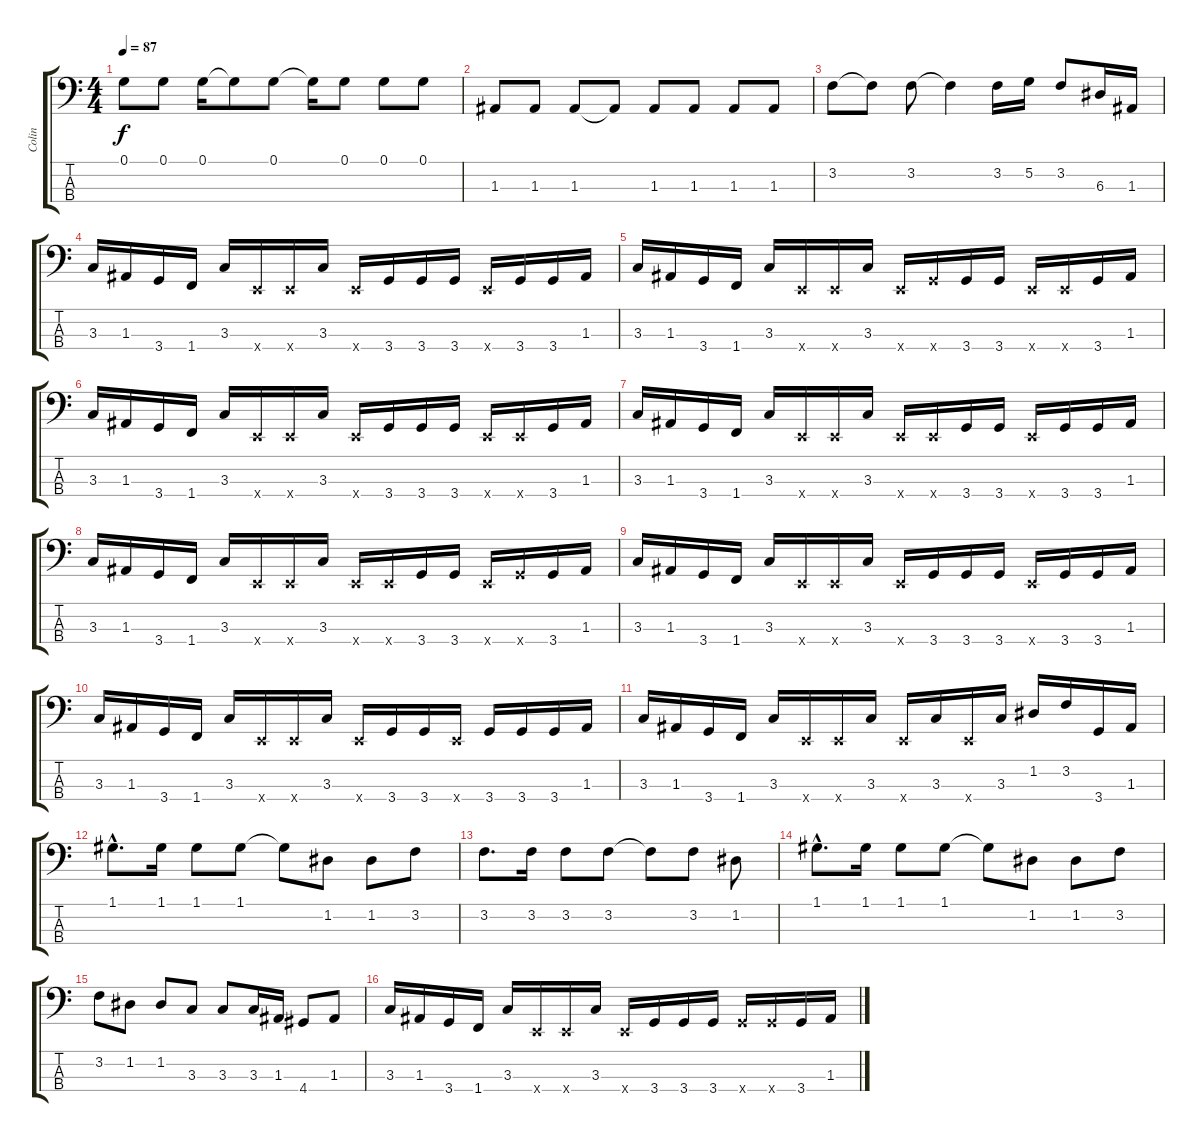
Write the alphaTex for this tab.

\track ("Colin" "Colin") {instrument electricbasspick}
\staff {score tabs}
\tuning (G2 D2 A1 E1) {hide}
\ts (4 4)
\tempo 87
\clef f4
\ks c
0.1.8{dy f} 0.1.8 0.1.16 0.1{t}.8 0.1.8 0.1{t}.16 0.1.8 0.1.8 0.1.8 |
1.3.8 1.3.8 1.3.8 1.3{t}.8 1.3.8 1.3.8 1.3.8 1.3.8 |
3.2.8 3.2{t}.8 3.2.8 3.2{t}.4 3.2.16 5.2.16 3.2.8 6.3.16 1.3.16 |
3.3.16 1.3.16 3.4.16 1.4.16 3.3.16 0.4{x}.16 0.4{x}.16 3.3.16 0.4{x}.16 3.4.16 3.4.16 3.4.16 0.4{x}.16 3.4.16 3.4.16 1.3.16 |
3.3.16 1.3.16 3.4.16 1.4.16 3.3.16 0.4{x}.16 0.4{x}.16 3.3.16 0.4{x}.16 3.4{x}.16 3.4.16 3.4.16 0.4{x}.16 0.4{x}.16 3.4.16 1.3.16 |
3.3.16 1.3.16 3.4.16 1.4.16 3.3.16 0.4{x}.16 0.4{x}.16 3.3.16 0.4{x}.16 3.4.16 3.4.16 3.4.16 0.4{x}.16 0.4{x}.16 3.4.16 1.3.16 |
3.3.16 1.3.16 3.4.16 1.4.16 3.3.16 0.4{x}.16 0.4{x}.16 3.3.16 0.4{x}.16 0.4{x}.16 3.4.16 3.4.16 0.4{x}.16 3.4.16 3.4.16 1.3.16 |
3.3.16 1.3.16 3.4.16 1.4.16 3.3.16 0.4{x}.16 0.4{x}.16 3.3.16 0.4{x}.16 0.4{x}.16 3.4.16 3.4.16 0.4{x}.16 3.4{x}.16 3.4.16 1.3.16 |
3.3.16 1.3.16 3.4.16 1.4.16 3.3.16 0.4{x}.16 0.4{x}.16 3.3.16 0.4{x}.16 3.4.16 3.4.16 3.4.16 0.4{x}.16 3.4.16 3.4.16 1.3.16 |
3.3.16 1.3.16 3.4.16 1.4.16 3.3.16 0.4{x}.16 0.4{x}.16 3.3.16 0.4{x}.16 3.4.16 3.4.16 0.4{x}.16 3.4.16 3.4.16 3.4.16 1.3.16 |
3.3.16 1.3.16 3.4.16 1.4.16 3.3.16 0.4{x}.16 0.4{x}.16 3.3.16 0.4{x}.16 3.3.16 0.4{x}.16 3.3.16 1.2.16 3.2.16 3.4.16 1.3.16 |
1.1{hac}.8{d} 1.1.16 1.1.8 1.1.8 1.1{t}.8 1.2.8 1.2.8 3.2.8 |
3.2.8{d} 3.2.16 3.2.8 3.2.8 3.2{t}.8 3.2.8 1.2.8 |
1.1{hac}.8{d} 1.1.16 1.1.8 1.1.8 1.1{t}.8 1.2.8 1.2.8 3.2.8 |
3.2.8 1.2.8 1.2.8 3.3.8 3.3.8 3.3.16 1.3.16 4.4.8 1.3.8 |
3.3.16 1.3.16 3.4.16 1.4.16 3.3.16 0.4{x}.16 0.4{x}.16 3.3.16 0.4{x}.16 3.4.16 3.4.16 3.4.16 3.4{x}.16 3.4{x}.16 3.4.16 1.3.16
